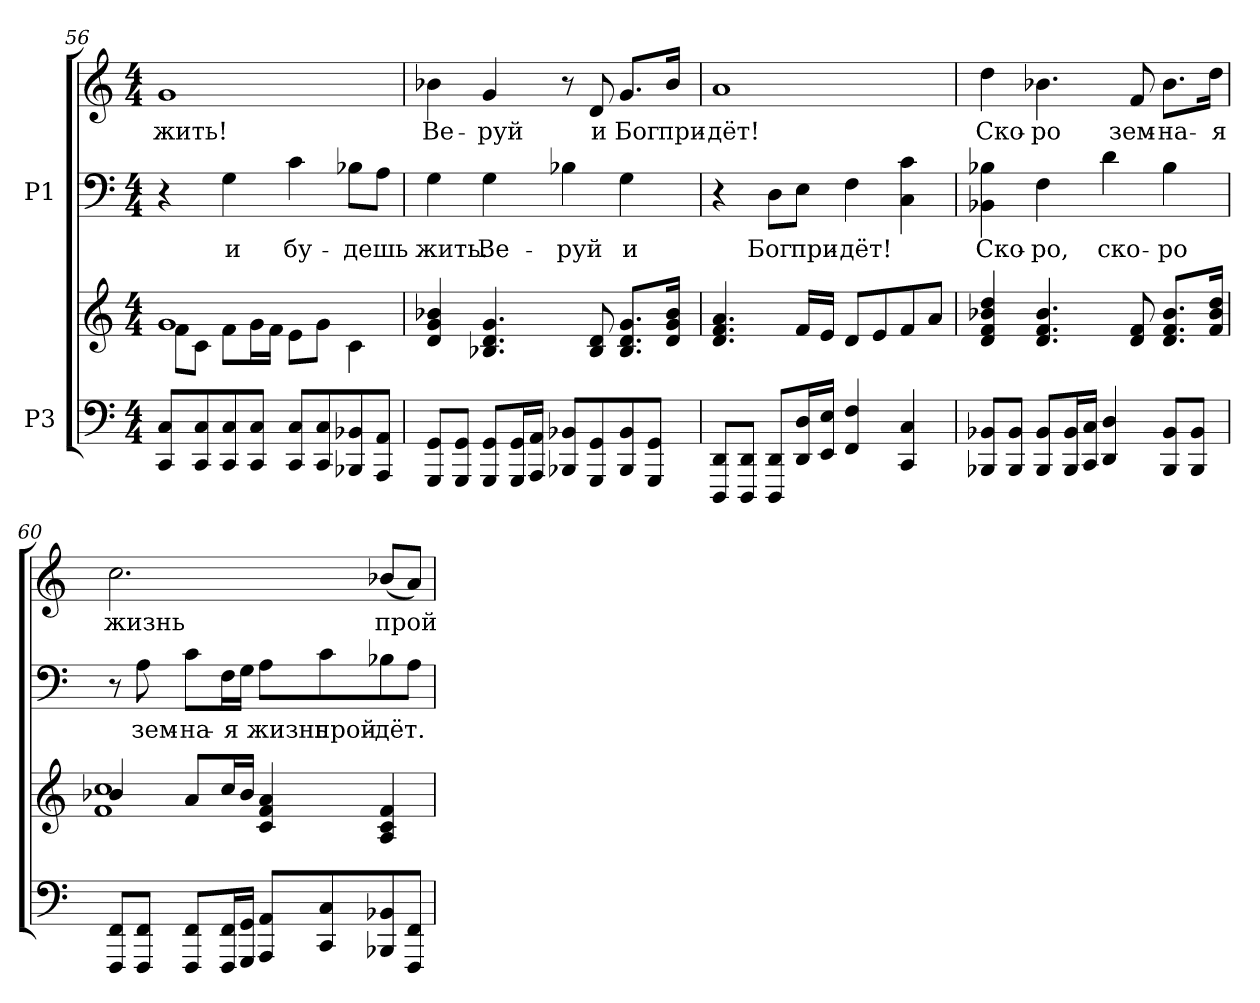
**kern	**kern	**kern	**text	**kern	**text
*part2	*part2	*part1	*part1	*part1	*part1
*staff4	*staff3	*staff2	*staff2	*staff1	*staff1
*I"P3	*	*I"P1	*	*	*
!!LO:PB:g=z
*clefF4	*clefG2	*clefF4	*	*clefG2	*
*k[]	*k[]	*k[]	*	*k[]	*
*a:	*a:	*a:	*	*a:	*
*M4/4	*M4/4	*M4/4	*	*M4/4	*
=56	=56	=56	=56	=56	=56
*	*^	*	*	*	*
!	!	!	!	!	!	!LO:LY:b:color=#000000
8CCi/ 8CiL	1gi	8fi\L	4r	.	1gi	жить!
8CCi/ 8Ci	.	8ci\J	.	.	.	.
!	!	!	!	!LO:LY:a:color=#000000	!	!
8CCi/ 8Ci	.	8fi\L	4Gi\	и	.	.
8CCi/ 8CiJ	.	16gi\L	.	.	.	.
.	.	16fi\JJ	.	.	.	.
!	!	!	!	!LO:LY:a:color=#000000	!	!
8CCi/ 8CiL	.	8ei\L	4ci\	бу-	.	.
8CCi/ 8Ci	.	8gi\J	.	.	.	.
!	!	!	!	!LO:LY:a:color=#000000	!	!
8BBB-Xi/ 8BB-Xi	.	4ci\	8B-Xi\L	-дешь	.	.
8AAAi/ 8AAiJ	.	.	8Ai\J	.	.	.
*	*v	*v	*	*	*	*
=57	=57	=57	=57	=57	=57
!	!	!	!LO:LY:a:color=#000000	!	!
!	!	!	!	!	!LO:LY:b:color=#000000
8GGGi/ 8GGiL	4di/ 4gi 4b-Xi	4Gi\	жить.	4b-Xi\	Ве-
8GGGi/ 8GGiJ	.	.	.	.	.
!	!	!	!LO:LY:a:color=#000000	!	!
!	!	!	!	!	!LO:LY:b:color=#000000
8GGGi/ 8GGiL	4.B-Xi/ 4.di 4.gi	4Gi\	Ве-	4gi/	-руй
16GGGi/ 16GGiL	.	.	.	.	.
16AAAi/ 16AAiJJ	.	.	.	.	.
!	!	!	!LO:LY:a:color=#000000	!	!
8BBB-Xi/ 8BB-XiL	.	4B-Xi\	-руй	8r	.
!	!	!	!	!	!LO:LY:b:color=#000000
8GGGi/ 8GGi	8B-i/ 8di	.	.	8di/	и
!	!	!	!LO:LY:a:color=#000000	!	!
!	!	!	!	!	!LO:LY:b:color=#000000
8BBB-i/ 8BB-i	8.B-i/ 8.di 8.giL	4Gi\	и	8.gi/L	Бог
8GGGi/ 8GGiJ	.	.	.	.	.
!	!	!	!	!	!LO:LY:b:color=#000000
.	16di/ 16gi 16b-iJk	.	.	16b-i/Jk	при-
=58	=58	=58	=58	=58	=58
!	!	!	!	!	!LO:LY:b:color=#000000
8DDDi/ 8DDiL	4.di/ 4.fi 4.ai	4r	.	1ai	-дёт!
8DDDi/ 8DDiJ	.	.	.	.	.
!	!	!	!LO:LY:a:color=#000000	!	!
8DDDi/ 8DDiL	.	8Di\L	Бог	.	.
!	!	!	!LO:LY:a:color=#000000	!	!
16DDi/ 16DiL	16fi/LL	8Ei\J	при-	.	.
16EEi/ 16EiJJ	16ei/JJ	.	.	.	.
!	!	!	!LO:LY:a:color=#000000	!	!
4FFi/ 4Fi	8di/L	4Fi\	-дёт!	.	.
.	8ei/	.	.	.	.
4CCi/ 4Ci	8fi/	4Ci\ 4ci	.	.	.
.	8ai/J	.	.	.	.
!!LO:LB:g=z
=59	=59	=59	=59	=59	=59
!	!	!	!LO:LY:a:color=#000000	!	!
!	!	!	!	!	!LO:LY:b:color=#000000
8BBB-Xi/ 8BB-XiL	4di/ 4fi 4b-Xi 4ddi	4BB-Xi\ 4B-Xi	Ско-	4ddi\	Ско-
8BBB-i/ 8BB-iJ	.	.	.	.	.
!	!	!	!LO:LY:a:color=#000000	!	!
!	!	!	!	!	!LO:LY:b:color=#000000
8BBB-i/ 8BB-iL	4.di/ 4.fi 4.b-i	4Fi\	-ро,	4.b-Xi\	-ро
16BBB-i/ 16BB-iL	.	.	.	.	.
16CCi/ 16CiJJ	.	.	.	.	.
!	!	!	!LO:LY:a:color=#000000	!	!
4DDi/ 4Di	.	4di\	ско-	.	.
!	!	!	!	!	!LO:LY:b:color=#000000
.	8di/ 8fi	.	.	8fi/	зем-
!	!	!	!LO:LY:a:color=#000000	!	!
!	!	!	!	!	!LO:LY:b:color=#000000
8BBB-i/ 8BB-iL	8.di/ 8.fi 8.b-iL	4B-i\	-ро	8.b-i\L	-на-
8BBB-i/ 8BB-iJ	.	.	.	.	.
!	!	!	!	!	!LO:LY:b:color=#000000
.	16fi/ 16b-i 16ddiJk	.	.	16ddi\Jk	-я
=60	=60	=60	=60	=60	=60
*	*^	*	*	*	*
!	!	!	!	!	!	!LO:LY:b:color=#000000
8FFFi/ 8FFiL	4b-Xi/	1fi 1cci	8r	.	2.cci\	жизнь
!	!	!	!	!LO:LY:a:color=#000000	!	!
8FFFi/ 8FFiJ	.	.	8Ai\	зем-	.	.
!	!	!	!	!LO:LY:a:color=#000000	!	!
8FFFi/ 8FFiL	8ai/L	.	8ci\L	-на-	.	.
!	!	!	!	!LO:LY:a:color=#000000	!	!
16FFFi/ 16FFiL	16cci/L	.	16Fi\L	-я	.	.
16GGGi/ 16GGiJJ	16b-i/JJ	.	16Gi\JJ	.	.	.
!	!	!	!	!LO:LY:a:color=#000000	!	!
8AAAi/ 8AAiL	4ci/ 4fi 4ai	.	8Ai\L	жизнь	.	.
!	!	!	!	!LO:LY:a:color=#000000	!	!
8CCi/ 8Ci	.	.	8ci\	прой-	.	.
!	!	!	!	!LO:LY:a:color=#000000	!	!
!	!	!	!	!	!	!LO:LY:b:color=#000000
8BBB-Xi/ 8BB-Xi	4Ai/ 4ci 4fi	.	8B-Xi\	-дёт.	(8b-Xi/L	прой-
8FFFi/ 8FFiJ	.	.	8Ai\J	.	8ai/J)	.
*	*v	*v	*	*	*	*
=	=	=	=	=	=
*-	*-	*-	*-	*-	*-
